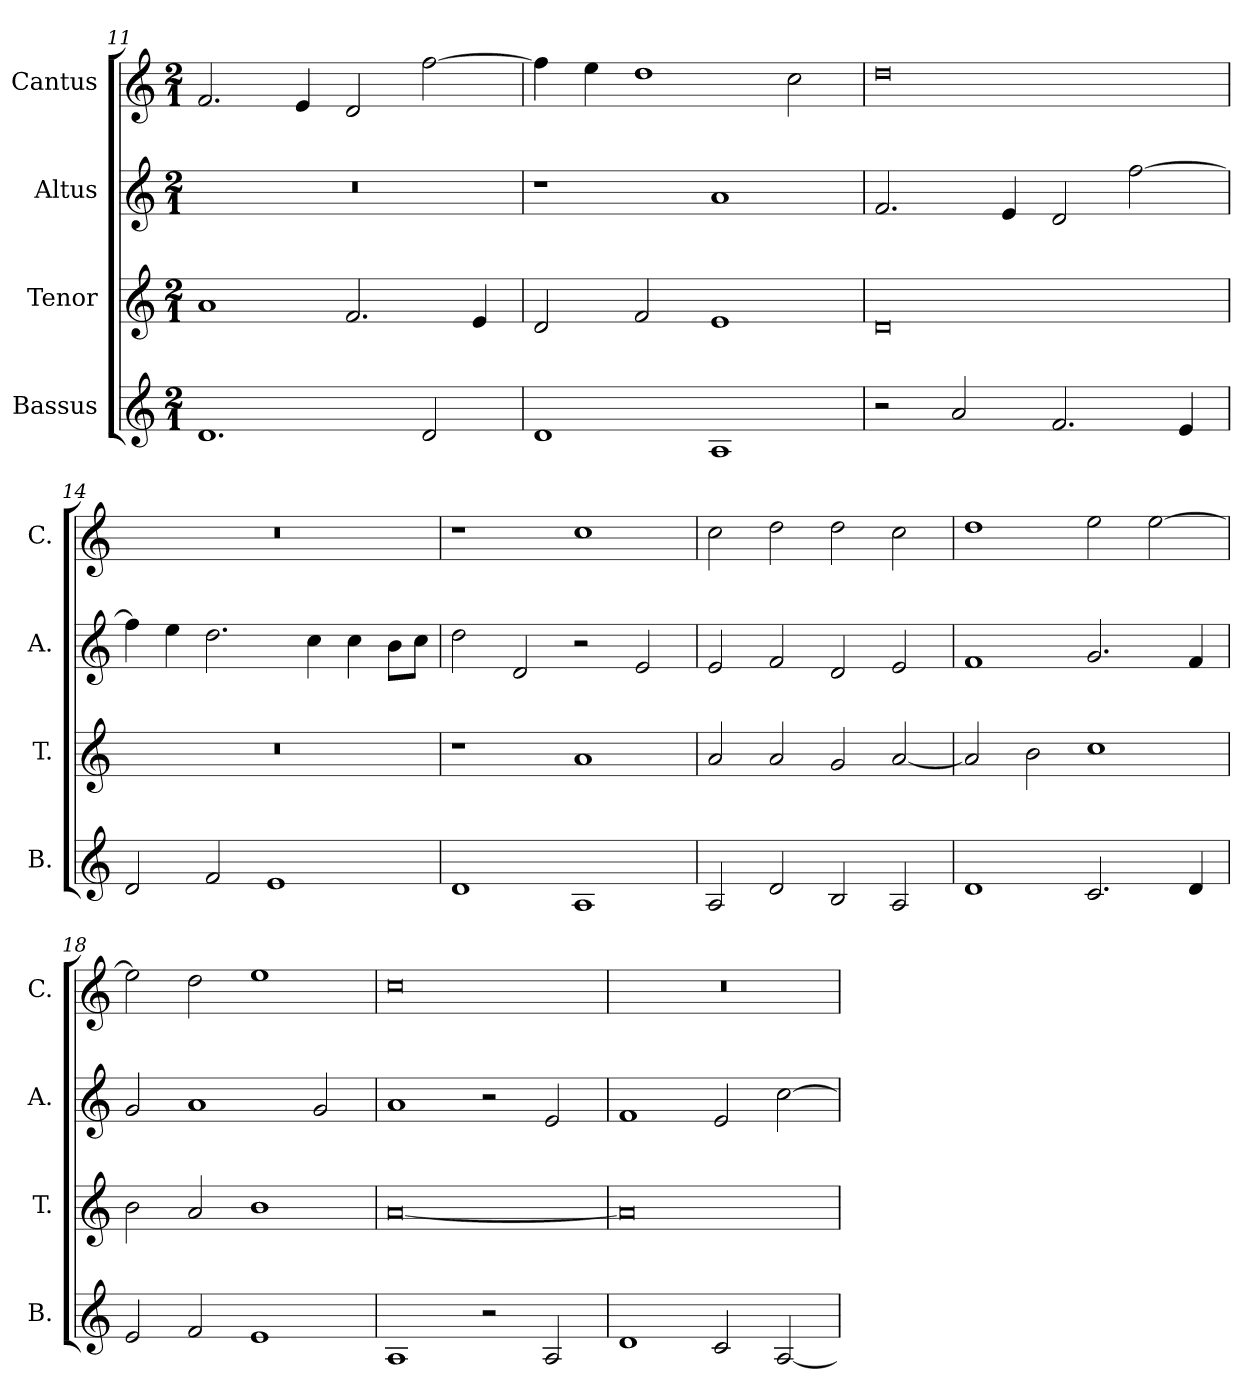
**kern	**kern	**kern	**kern
*part4	*part3	*part2	*part1
*staff4	*staff3	*staff2	*staff1
*I"Bassus	*I"Tenor	*I"Altus	*I"Cantus
*I'B.	*I'T.	*I'A.	*I'C.
*clefG2	*clefG2	*clefG2	*clefG2
*k[]	*k[]	*k[]	*k[]
*M2/1	*M2/1	*M2/1	*M2/1
=11	=11	=11	=11
1.d	1a	0r	2.f/
.	.	.	4e/
.	2.f/	.	2d/
2d/	.	.	[2ff\
.	4e/	.	.
=12	=12	=12	=12
1d	2d/	1r	4ff\]
.	.	.	4ee\
.	2f/	.	1dd
1A	1e	1a	.
.	.	.	2cc\
!!LO:LB:g=z
=13	=13	=13	=13
2r	0d	2.f/	0dd
2a/	.	.	.
.	.	4e/	.
2.f/	.	2d/	.
.	.	[2ff\	.
4e/	.	.	.
=14	=14	=14	=14
2d/	0r	4ff\]	0r
.	.	4ee\	.
2f/	.	2.dd\	.
1e	.	.	.
.	.	4cc\	.
.	.	4cc\	.
.	.	8b\L	.
.	.	8cc\J	.
=15	=15	=15	=15
1d	1r	2dd\	1r
.	.	2d/	.
1A	1a	2r	1cc
.	.	2e/	.
=16	=16	=16	=16
2A/	2a/	2e/	2cc\
2d/	2a/	2f/	2dd\
2B/	2g/	2d/	2dd\
2A/	[2a/	2e/	2cc\
=17	=17	=17	=17
1d	2a/]	1f	1dd
.	2b\	.	.
2.c/	1cc	2.g/	2ee\
.	.	.	[2ee\
4d/	.	4f/	.
=18	=18	=18	=18
2e/	2b\	2g/	2ee\]
2f/	2a/	1a	2dd\
1e	1b	.	1ee
.	.	2g/	.
!!LO:PB:g=z
=19	=19	=19	=19
1A	[0a	1a	0cc
2r	.	2r	.
2A/	.	2e/	.
=20	=20	=20	=20
1d	0a]	1f	0r
2c/	.	2e/	.
[2A/	.	[2cc\	.
=	=	=	=
*-	*-	*-	*-
